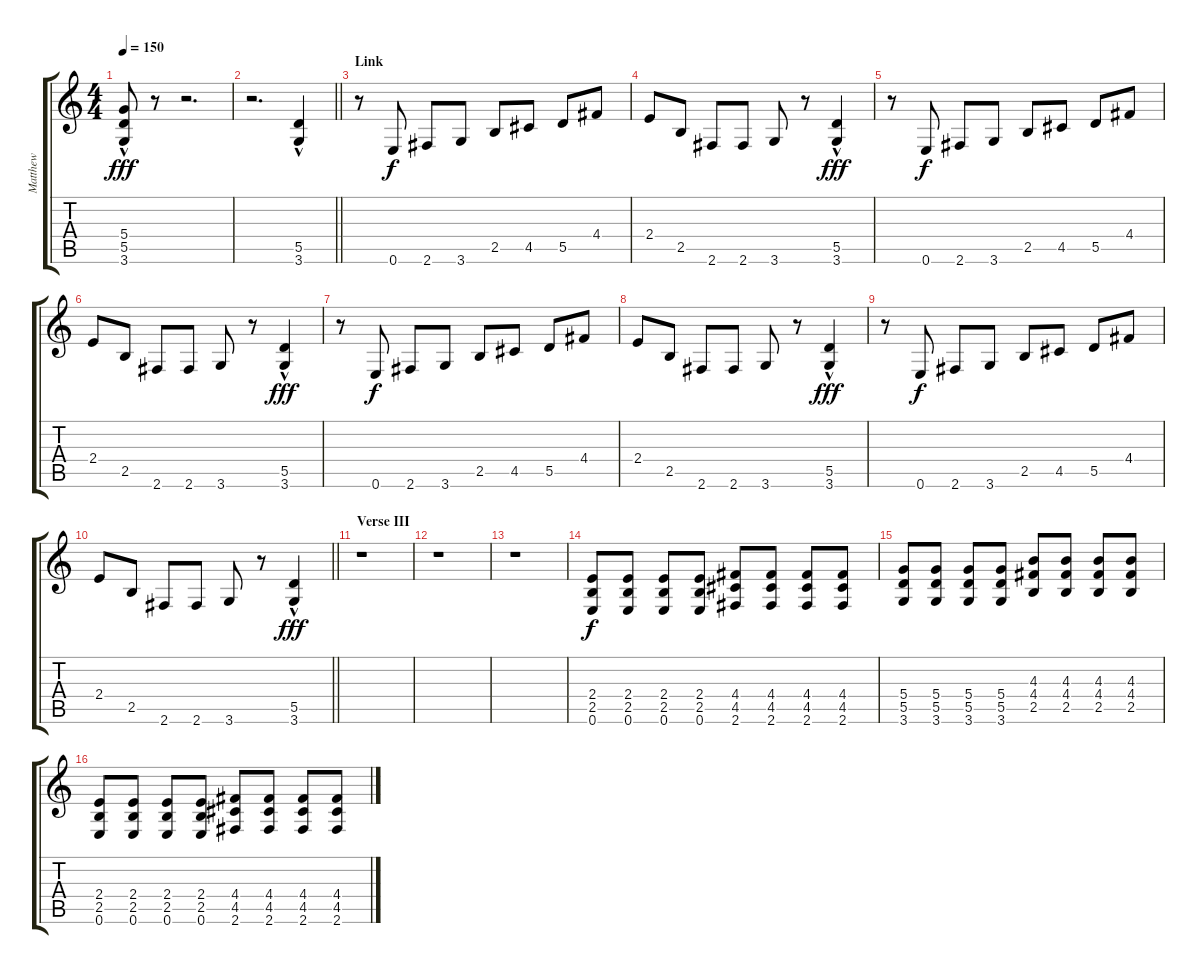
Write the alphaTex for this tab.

\track ("Matthew" "Matthew") {instrument overdrivenguitar}
\staff {score tabs}
\tuning (E4 B3 G3 D3 A2 E2) {hide}
\ts (4 4)
\tempo 150
\clef g2
\ks c
(5.4{hac} 5.5{hac} 3.6{hac}).8{dy fff} r.8 r.2{d} |
\barLineRight lightlight
r.2{d} (5.5{hac} 3.6{hac}).4{volume 16} |
\section ("" "Link")
r.8 0.6.8{dy f} 2.6.8 3.6.8 2.5.8 4.5.8 5.5.8 4.4.8 |
2.4.8 2.5.8 2.6.8 2.6.8 3.6.8 r.8 (5.5{hac} 3.6{hac}).4{dy fff} |
r.8 0.6.8{dy f} 2.6.8 3.6.8 2.5.8 4.5.8 5.5.8 4.4.8 |
2.4.8 2.5.8 2.6.8 2.6.8 3.6.8 r.8 (5.5{hac} 3.6{hac}).4{dy fff} |
r.8 0.6.8{dy f} 2.6.8 3.6.8 2.5.8 4.5.8 5.5.8 4.4.8 |
2.4.8 2.5.8 2.6.8 2.6.8 3.6.8 r.8 (5.5{hac} 3.6{hac}).4{dy fff} |
r.8 0.6.8{dy f} 2.6.8 3.6.8 2.5.8 4.5.8 5.5.8 4.4.8 |
\barLineRight lightlight
2.4.8 2.5.8 2.6.8 2.6.8 3.6.8 r.8 (5.5{hac} 3.6{hac}).4{dy fff} |
\section ("" "Verse III")
r.1 |
r.1 |
r.1 |
(2.4 2.5 0.6).8{dy f volume 3} (2.4 2.5 0.6).8{volume 6} (2.4 2.5 0.6).8 (2.4 2.5 0.6).8 (4.4 4.5 2.6).8 (4.4 4.5 2.6).8 (4.4 4.5 2.6).8 (4.4 4.5 2.6).8 |
(5.4 5.5 3.6).8 (5.4 5.5 3.6).8 (5.4 5.5 3.6).8 (5.4 5.5 3.6).8 (4.3 4.4 2.5).8 (4.3 4.4 2.5).8 (4.3 4.4 2.5).8 (4.3 4.4 2.5).8 |
(2.4 2.5 0.6).8 (2.4 2.5 0.6).8 (2.4 2.5 0.6).8 (2.4 2.5 0.6).8 (4.4 4.5 2.6).8 (4.4 4.5 2.6).8 (4.4 4.5 2.6).8 (4.4 4.5 2.6).8
